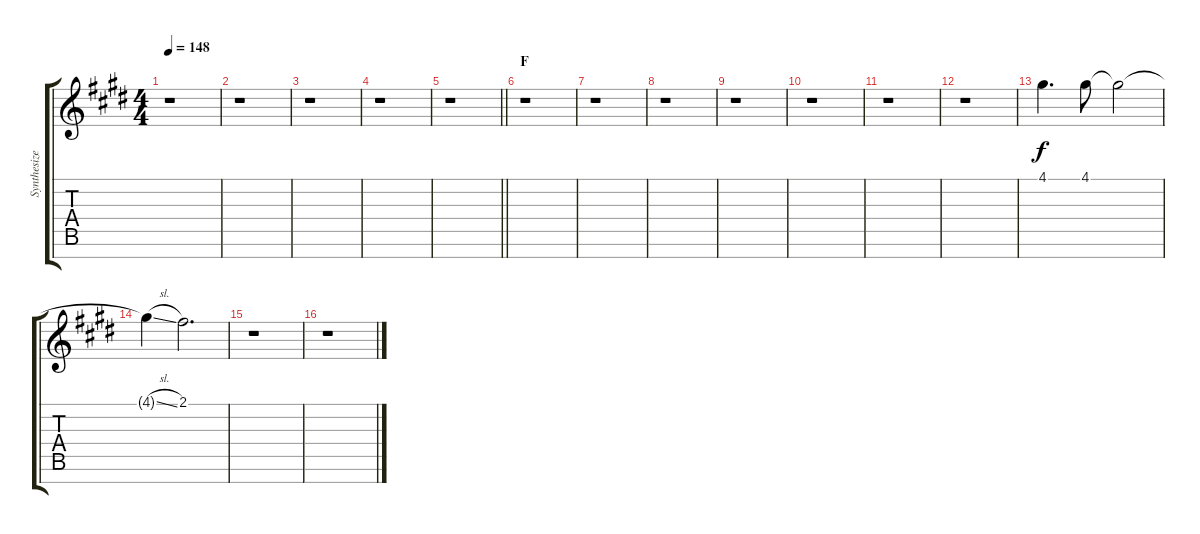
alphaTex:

\track ("Synthesizer" "Synthesize") {instrument lead2sawtooth}
\staff {score tabs}
\tuning (E5 B4 G4 D4 A3 E3 B2) {hide}
\ts (4 4)
\tempo 148
\clef g2
\ks e
r.1{dy f} |
r.1 |
r.1 |
r.1 |
\barLineRight lightlight
r.1 |
\section ("" "F")
r.1 |
r.1 |
r.1 |
r.1 |
r.1 |
r.1 |
r.1 |
4.1.4{d} 4.1.8 4.1{t}.2 |
4.1{sl t}.4 2.1.2{d} |
r.1 |
r.1
